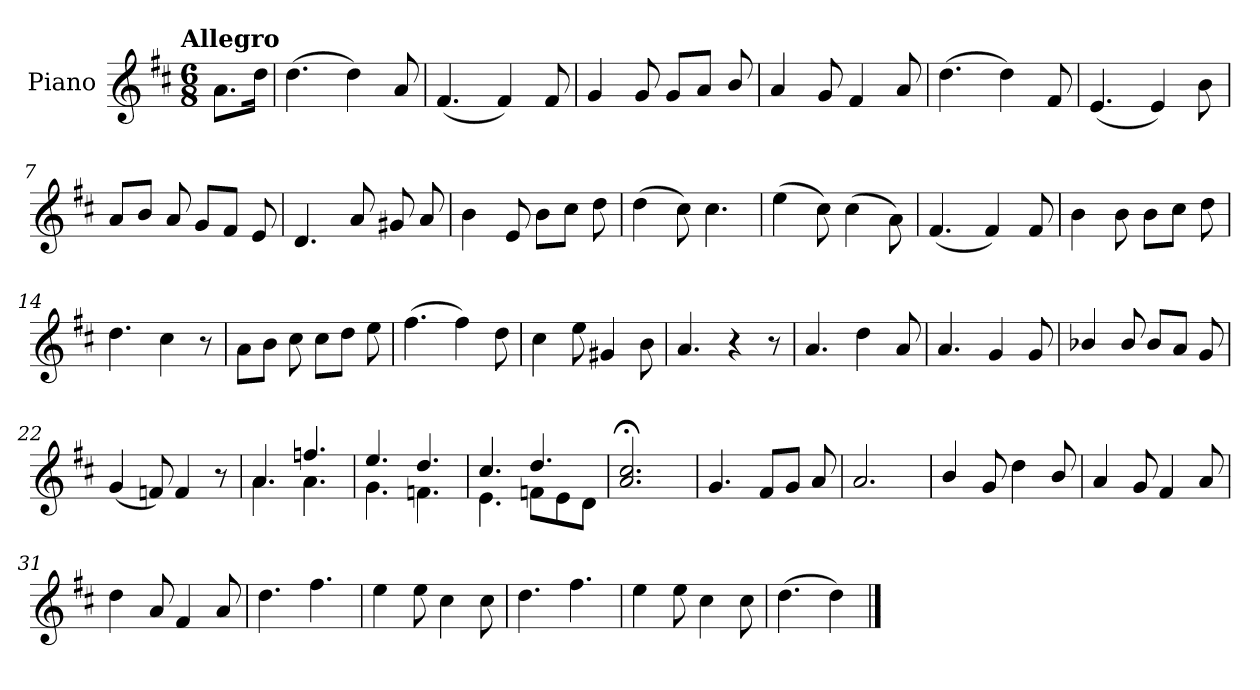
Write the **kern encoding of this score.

**kern
*part1
*staff1
*I"Piano
*I'Pno.
*clefG2
*k[f#c#]
!!LO:TX:omd:t=Allegro
*M6/8
*MM144
=
8.a\L
16dd\Jk
=1
(>4.dd\
4dd\)
8a/
=2
(<4.f#/
4f#/)
8f#/
=3
4g/
8g/
8g/L
8a/J
8b/
=4
4a/
8g/
4f#/
8a/
!!LO:LB:g=z
=5
(>4.dd\
4dd\)
8f#/
=6
(<4.e/
4e/)
8b\
=7
8a/L
8b/J
8a/
8g/L
8f#/J
8e/
=8
4.d/
8a/
8g#X/
8a/
=9
4b\
8e/
8b\L
8cc#\J
8dd\
!!LO:LB:g=z
=10
(>4dd\
8cc#\)
4.cc#\
=11
(>4ee\
8cc#\)
(>4cc#\
8a\)
=12
(<4.f#/
4f#/)
8f#/
=13
4b\
8b\
8b\L
8cc#\J
8dd\
=14
4.dd\
4cc#\
8r
!!LO:LB:g=z
=15
8a\L
8b\J
8cc#\
8cc#\L
8dd\J
8ee\
=16
(>4.ff#\
4ff#\)
8dd\
=17
4cc#\
8ee\
4g#X/
8b\
=18
4.a/
4r
8r
=19
4.a/
4dd\
8a/
!!LO:LB:g=z
=20
4.a/
4g/
8g/
=21
4b-X/
8b-/
8b-/L
8a/J
8g/
=22
(<4g/
8fn/)
4f/
8r
=23
*^
4.a/	4.a\
4.ffn/	4.a\
=24	=24
4.ee/	4.g\
4.dd/	4.fn\
=25	=25
4.cc#/	4.e\
4.dd/	8fn\L
.	8e\
.	8d\J
*v	*v
!!LO:LB:g=z
=26
2.a;</ 2.cc#;</
=27
4.g/
8f#/L
8g/J
8a/
=28
2.a/
=29
4b/
8g/
4dd\
8b/
=30
4a/
8g/
4f#/
8a/
=31
4dd\
8a/
4f#/
8a/
!!LO:LB:g=z
=32
4.dd\
4.ff#\
=33
4ee\
8ee\
4cc#\
8cc#\
=34
4.dd\
4.ff#\
=35
4ee\
8ee\
4cc#\
8cc#\
=36
(>4.dd\
4dd\)
==
*-
